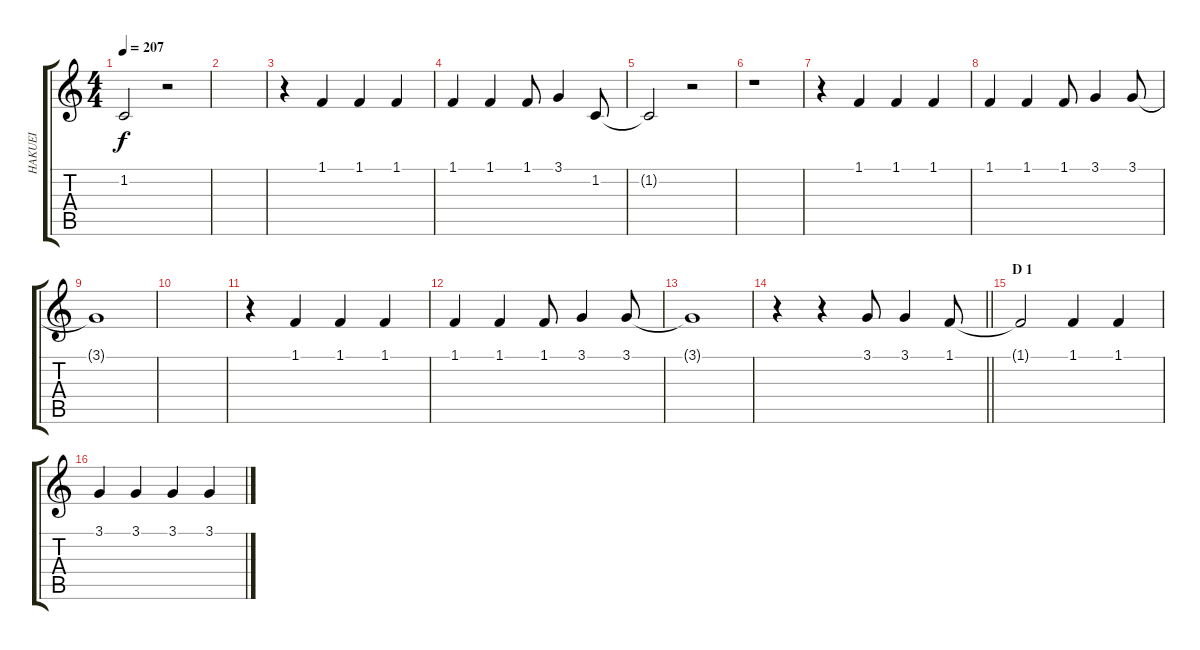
\track ("HAKUEI" "HAKUEI") {instrument oboe}
\staff {score tabs}
\tuning (E4 B3 G3 D3 A2 E2) {hide}
\ts (4 4)
\tempo 207
\clef g2
\ks c
1.2{t}.2{dy f} r.2 |
|
r.4 1.1.4 1.1.4 1.1.4 |
1.1.4 1.1.4 1.1.8 3.1.4 1.2.8 |
1.2{t}.2 r.2 |
r.1 |
r.4 1.1.4 1.1.4 1.1.4 |
1.1.4 1.1.4 1.1.8 3.1.4 3.1.8 |
3.1{t}.1 |
|
r.4 1.1.4 1.1.4 1.1.4 |
1.1.4 1.1.4 1.1.8 3.1.4 3.1.8 |
3.1{t}.1 |
\barLineRight lightlight
r.4 r.4 3.1.8 3.1.4 1.1.8 |
\section ("" "D 1")
1.1{t}.2 1.1.4 1.1.4 |
3.1.4 3.1.4 3.1.4 3.1.4
